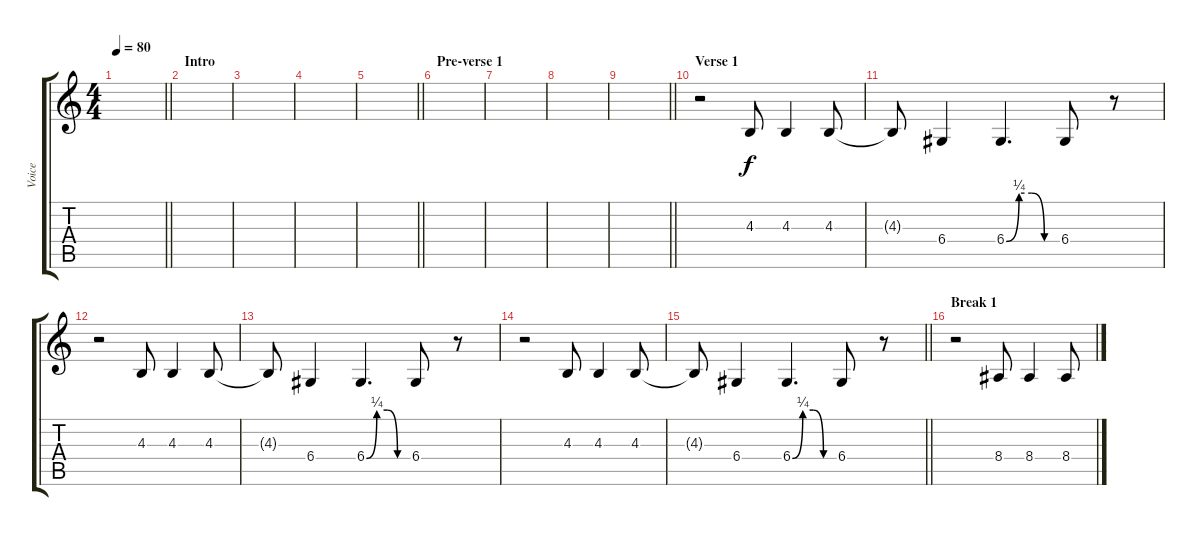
\track ("Voice" "Voice") {instrument clarinet}
\staff {score tabs}
\tuning (E4 B3 G3 D3 A2 E2) {hide}
\ts (4 4)
\tempo 80
\clef g2
\barLineRight lightlight
\ks c
|
\section ("" "Intro")
|
|
|
\barLineRight lightlight
|
\section ("" "Pre-verse 1")
|
|
|
\barLineRight lightlight
|
\section ("" "Verse 1")
r.2 4.3.8 4.3.4 4.3.8 |
4.3{t}.8 6.4.4 6.4{be (custom 0 0 15 1 30 1 45 0 60 0)}.4{d} 6.4.8 r.8 |
r.2 4.3.8 4.3.4 4.3.8 |
4.3{t}.8 6.4.4 6.4{be (custom 0 0 15 1 30 1 45 0 60 0)}.4{d} 6.4.8 r.8 |
r.2 4.3.8 4.3.4 4.3.8 |
\barLineRight lightlight
4.3{t}.8 6.4.4 6.4{be (custom 0 0 15 1 30 1 45 0 60 0)}.4{d} 6.4.8 r.8 |
\section ("" "Break 1")
r.2 8.4.8 8.4.4 8.4.8
